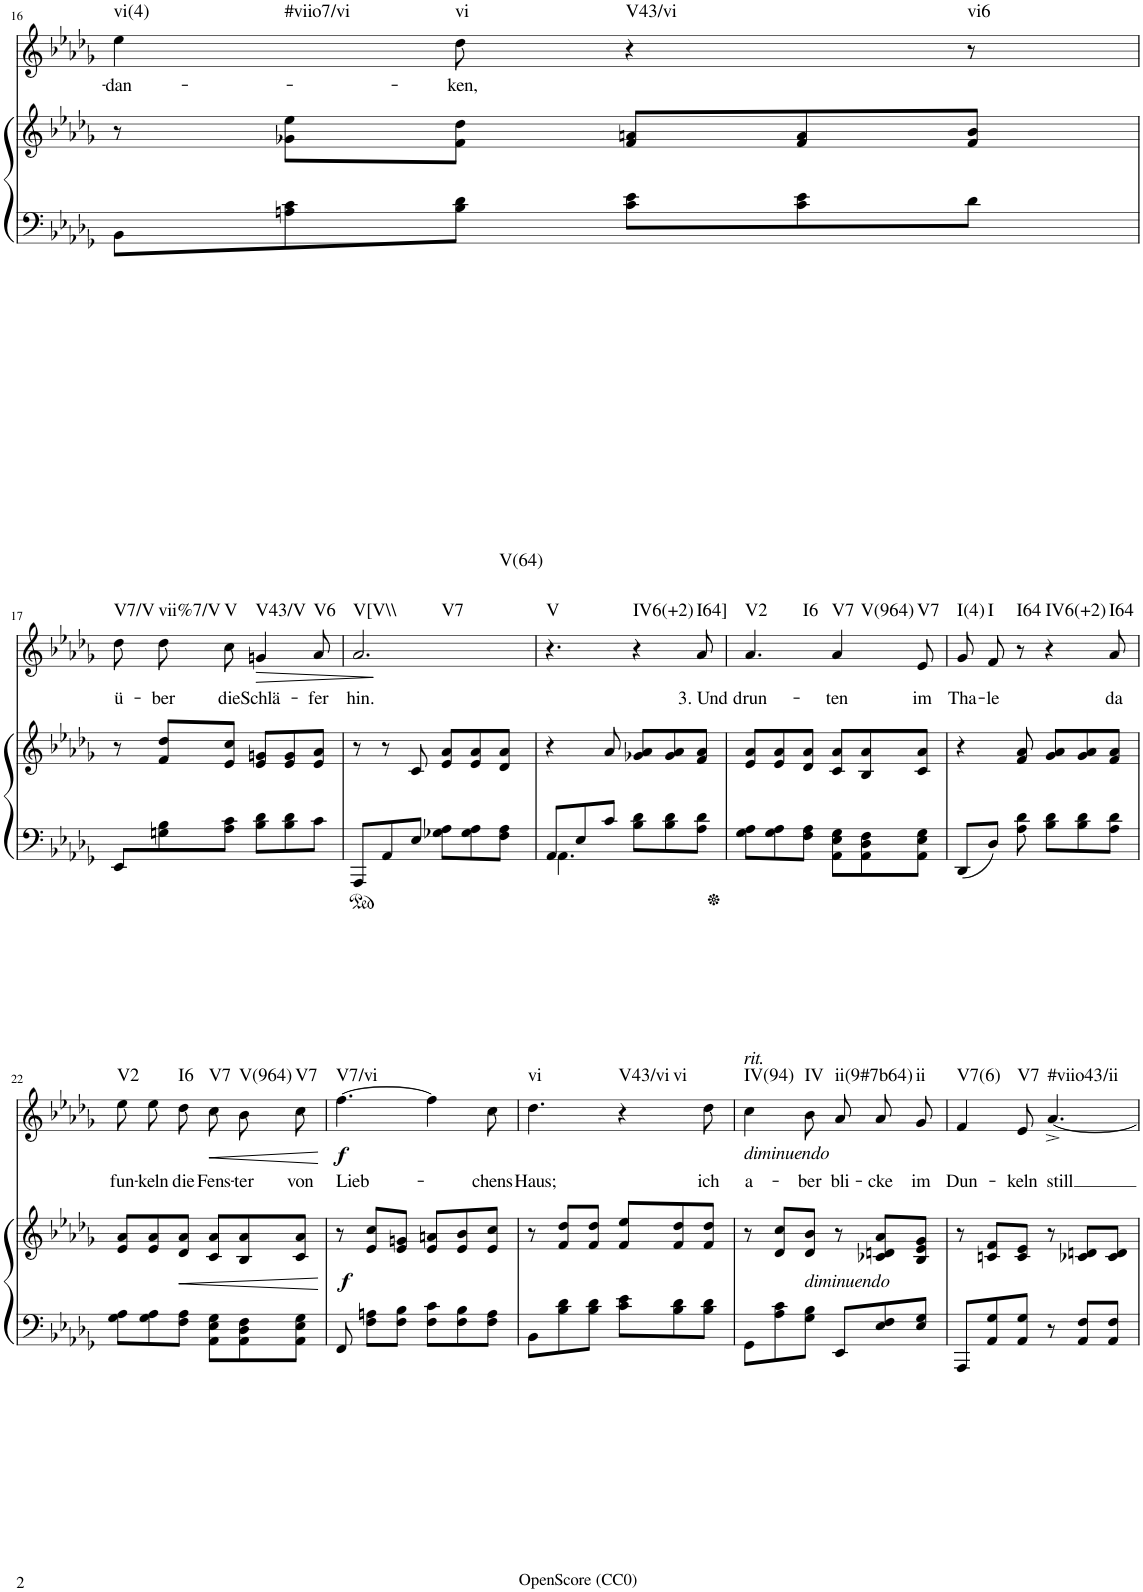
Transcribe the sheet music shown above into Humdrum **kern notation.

**kern	**kern	**dynam	**kern	**text	**dynam	**harte
*part2	*part2	*part2	*part1	*part1	*part1	*part1
*staff3	*staff2	*staff2/3	*staff1	*staff1	*staff1	*
*I"Piano	*	*	*I"Voice	*	*	*
*I'Pno	*	*	*	*	*	*
!!LO:PB:g=z
*clefF4	*clefG2	*	*clefG2	*	*	*
*k[b-e-a-d-g-]	*k[b-e-a-d-g-]	*	*k[b-e-a-d-g-]	*	*	*
*M6/8	*M6/8	*	*M6/8	*	*	*
=16	=16	=16	=16	=16	=16	=16
!	!	!	!	!LO:LY:b	!	!LO:H:n=1:kt=vi(4)
!	!	!	!	!	!	!LO:H:n=2:kt=#viio7/vi
8BB-\L	8r	.	4ee-\	-dan-	.	N N
8An\ 8c\	8g-X\ 8ee-\L	.	.	.	.	.
!	!	!	!	!LO:LY:b	!	!LO:H:kt=vi
8B-\ 8d-\J	8f\ 8dd-\J	.	8dd-\	-ken,	.	N
!	!	!	!	!	!	!LO:H:kt=V43/vi
8c\ 8e-\L	8f/ 8an/L	.	4r	.	.	N
8c\ 8e-\	8f/ 8a/	.	.	.	.	.
!	!	!	!	!	!	!LO:H:kt=vi6
8d-\J	8f/ 8b-/J	.	8r	.	.	N
!!LO:LB:g=z
=17	=17	=17	=17	=17	=17	=17
!	!	!	!	!LO:LY:b	!	!LO:H:kt=V7/V
8EE-/L	8r	.	8dd-\	ü-	.	N
!	!	!	!	!LO:LY:b	!	!LO:H:kt=vii%7/V
8Gn\ 8B-\	8f/ 8dd-/L	.	8dd-\	-ber	.	N
!	!	!	!	!LO:LY:b	!	!LO:H:kt=V
8A-\ 8c\J	8e-/ 8cc/J	.	8cc\	die	.	N
!	!	!	!	!LO:LY:b	!LO:HP:b	!LO:H:kt=V43/V
8B-\ 8d-\L	8e-/ 8gn/L	.	4gn/	Schlä-	>	N
8B-\ 8d-\	8e-/ 8g/	.	.	.	.	.
!	!	!	!	!LO:LY:b	!	!LO:H:kt=V6
8c\J	8e-/ 8a-/J	.	8a-/	-fer	.	N
.	.	.	.	.	]	.
=18	=18	=18	=18	=18	=18	=18
!	!	!	!	!LO:LY:b	!	!LO:H:n=1:kt=V[V\\
!	!	!	!	!	!	!LO:H:n=2:kt=V7
!	!	!	!	!	!	!LO:H:n=3:kt=V(64)
8AAA-/L	8r	.	2.a-/	hin.	.	N N N
8AA-/	8r	.	.	.	.	.
8E-/J	8c/	.	.	.	.	.
8G-X\ 8A-\L	8e-/ 8a-/L	.	.	.	.	.
8G-\ 8A-\	8e-/ 8a-/	.	.	.	.	.
8F\ 8A-\J	8d-/ 8a-/J	.	.	.	.	.
=19	=19	=19	=19	=19	=19	=19
*^	*	*	*	*	*	*
!	!	!	!	!	!	!	!LO:H:kt=V
8AA-/L	4.AA-\	4r	.	4.r	.	.	N
8E-/	.	.	.	.	.	.	.
8c/J	.	8a-/	.	.	.	.	.
!	!	!	!	!	!	!	!LO:H:kt=IV6(+2)
8B-\ 8d-\L	4.ryy	8g-X/ 8a-/L	.	4r	.	.	N
8B-\ 8d-\	.	8g-/ 8a-/	.	.	.	.	.
!	!	!	!	!	!LO:LY:b	!	!LO:H:kt=I64]
8A-\ 8d-\J	.	8f/ 8a-/J	.	8a-/	3. Und	.	N
*v	*v	*	*	*	*	*	*
=20	=20	=20	=20	=20	=20	=20
!	!	!	!	!LO:LY:b	!	!LO:H:n=1:kt=V2
!	!	!	!	!	!	!LO:H:n=2:kt=I6
8G-\ 8A-\L	8e-/ 8a-/L	.	4.a-/	drun-	.	N N
8G-\ 8A-\	8e-/ 8a-/	.	.	.	.	.
8F\ 8A-\J	8d-/ 8a-/J	.	.	.	.	.
!	!	!	!	!LO:LY:b	!	!LO:H:n=1:kt=V7
!	!	!	!	!	!	!LO:H:n=2:kt=V(964)
8AA-\ 8E-\ 8G-\L	8c/ 8a-/L	.	4a-/	-ten	.	N N
8AA-\ 8D-\ 8F\	8B-/ 8a-/	.	.	.	.	.
!	!	!	!	!LO:LY:b	!	!LO:H:kt=V7
8AA-\ 8E-\ 8G-\J	8c/ 8a-/J	.	8e-/	im	.	N
=21	=21	=21	=21	=21	=21	=21
!	!	!	!	!LO:LY:b	!	!LO:H:kt=I(4)
8DD-/L	4r	.	8g-/	Tha-	.	N
!	!	!	!	!LO:LY:b	!	!LO:H:kt=I
8D-/J	.	.	8f/	-le	.	N
!	!	!	!	!	!	!LO:H:kt=I64
8A-\ 8d-\	8f/ 8a-/	.	8r	.	.	N
!	!	!	!	!	!	!LO:H:kt=IV6(+2)
8B-\ 8d-\L	8g-/ 8a-/L	.	4r	.	.	N
8B-\ 8d-\	8g-/ 8a-/	.	.	.	.	.
!	!	!	!	!LO:LY:b	!	!LO:H:kt=I64
8A-\ 8d-\J	8f/ 8a-/J	.	8a-/	da	.	N
!!LO:LB:g=z
=22	=22	=22	=22	=22	=22	=22
!	!	!	!	!LO:LY:b	!	!LO:H:kt=V2
8G-\ 8A-\L	8e-/ 8a-/L	.	8ee-\L	fun-	.	N
!	!	!	!	!LO:LY:b	!	!
8G-\ 8A-\	8e-/ 8a-/	.	8ee-\J	-keln	.	.
!	!	!LO:HP:b	!	!LO:LY:b	!	!LO:H:kt=I6
8F\ 8A-\J	8d-/ 8a-/J	<	8dd-\	die	.	N
!	!	!	!	!LO:LY:b	!LO:HP:b	!LO:H:kt=V7
8AA-\ 8E-\ 8G-\L	8c/ 8a-/L	.	8cc\	Fens-	<	N
!	!	!	!	!LO:LY:b	!	!LO:H:kt=V(964)
8AA-\ 8D-\ 8F\	8B-/ 8a-/	.	8b-\	-ter	.	N
!	!	!	!	!LO:LY:b	!	!LO:H:kt=V7
8AA-\ 8E-\ 8G-\J	8c/ 8a-/J	.	8cc\	von	.	N
.	.	[	.	.	[	.
=23	=23	=23	=23	=23	=23	=23
!	!	!LO:DY:b	!	!LO:LY:b	!LO:DY:b	!LO:H:kt=V7/vi
8FF/	8r	f	[4.ff\	Lieb-	f	N
8F\ 8An\L	8e-/ 8cc/L	.	.	.	.	.
8F\ 8B-\J	8e-/ 8gn/J	.	.	.	.	.
8F\ 8c\L	8e-/ 8an/L	.	4ff\]	.	.	.
8F\ 8B-\	8e-/ 8b-/	.	.	.	.	.
!	!	!	!	!LO:LY:b	!	!
8F\ 8A\J	8e-/ 8cc/J	.	8cc\	-chens	.	.
=24	=24	=24	=24	=24	=24	=24
!	!	!	!	!LO:LY:b	!	!LO:H:kt=vi
8BB-\L	8r	.	4.dd-\	Haus;	.	N
8B-\ 8d-\	8f/ 8dd-/L	.	.	.	.	.
8B-\ 8d-\J	8f/ 8dd-/J	.	.	.	.	.
!	!	!	!	!	!	!LO:H:n=1:kt=V43/vi
!	!	!	!	!	!	!LO:H:n=2:kt=vi
8c\ 8e-\L	8f/ 8ee-/L	.	4r	.	.	N N
8B-\ 8d-\	8f/ 8dd-/	.	.	.	.	.
!	!	!	!	!LO:LY:b	!	!
8B-\ 8d-\J	8f/ 8dd-/J	.	8dd-\	ich	.	.
=25	=25	=25	=25	=25	=25	=25
!	!	!	!LO:TX:a:i:t=rit.	!	!	!
!	!	!	!LO:TX:b:i:t=diminuendo	!	!	!
!	!	!	!	!LO:LY:b	!	!LO:H:kt=IV(94)
8GG-\L	8r	.	4cc\	a-	.	N
8A-\ 8c\	8d-/ 8cc/L	.	.	.	.	.
!	!LO:TX:b:i:t=diminuendo	!	!	!	!	!
!	!	!	!	!LO:LY:b	!	!LO:H:kt=IV
8G-\ 8B-\J	8d-/ 8b-/J	.	8b-\	-ber	.	N
!	!	!	!	!LO:LY:b	!	!LO:H:kt=ii(9#7b64)
8EE-/L	8r	.	8a-/L	bli-	.	N
!	!	!	!	!LO:LY:b	!	!
8E-/ 8F/	8c-X/ 8dn/ 8a-/L	.	8a-/J	-cke	.	.
!	!	!	!	!LO:LY:b	!	!LO:H:kt=ii
8E-/ 8G-/J	8B-/ 8e-/ 8g-/J	.	8g-/	im	.	N
=26	=26	=26	=26	=26	=26	=26
!	!	!	!	!LO:LY:b	!	!LO:H:kt=V7(6)
8AAA-/L	8r	.	4f/	Dun-	.	N
8AA-/ 8G-/	8cn/ 8f/L	.	.	.	.	.
!	!	!	!	!LO:LY:b	!	!LO:H:kt=V7
8AA-/ 8G-/J	8c/ 8e-/J	.	8e-/	-keln	.	N
!	!	!	!	!LO:LY:b	!	!LO:H:kt=#viio43/ii
8r	8r	.	[4.a-^/	still	.	N
8AA-/ 8F/L	8c-X/ 8dn/L	.	.	.	.	.
8AA-/ 8F/J	8c-/ 8d/J	.	.	.	.	.
=	=	=	=	=	=	=
*-	*-	*-	*-	*-	*-	*-
